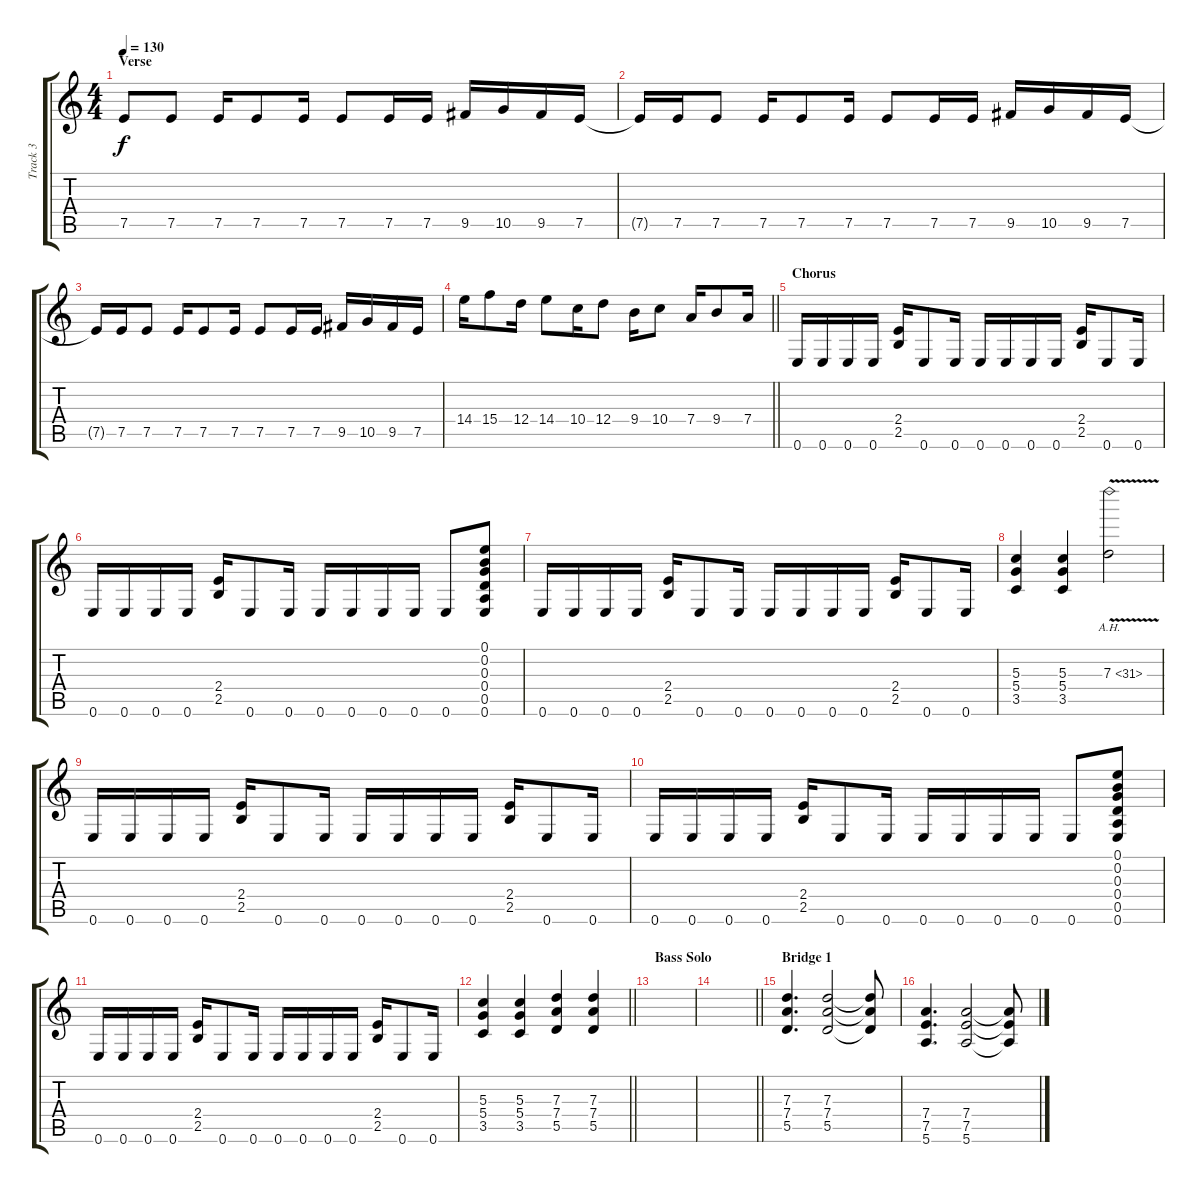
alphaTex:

\track ("Track 3" "Track 3") {instrument distortionguitar}
\staff {score tabs}
\tuning (E4 B3 G3 D3 A2 E2) {hide}
\ts (4 4)
\section ("" "Verse")
\tempo 130
\clef g2
\ks c
7.5.8{dy f} 7.5.8 7.5.16 7.5.8 7.5.16 7.5.8 7.5.16 7.5.16 9.5.16 10.5.16 9.5.16 7.5.16 |
7.5{t}.16 7.5.16 7.5.8 7.5.16 7.5.8 7.5.16 7.5.8 7.5.16 7.5.16 9.5.16 10.5.16 9.5.16 7.5.16 |
7.5{t}.16 7.5.16 7.5.8 7.5.16 7.5.8 7.5.16 7.5.8 7.5.16 7.5.16 9.5.16 10.5.16 9.5.16 7.5.16 |
\barLineRight lightlight
14.4.16 15.4.8 12.4.16 14.4.8 10.4.16 12.4.8 9.4.16 10.4.8 7.4.16 9.4.8 7.4.16 |
\section ("" "Chorus")
0.6.16 0.6.16 0.6.16 0.6.16 (2.4 2.5).16 0.6.8 0.6.16 0.6.16 0.6.16 0.6.16 0.6.16 (2.4 2.5).16 0.6.8 0.6.16 |
0.6.16 0.6.16 0.6.16 0.6.16 (2.4 2.5).16 0.6.8 0.6.16 0.6.16 0.6.16 0.6.16 0.6.16 0.6.8 (0.1 0.2 0.3 0.4 0.5 0.6).8 |
0.6.16 0.6.16 0.6.16 0.6.16 (2.4 2.5).16 0.6.8 0.6.16 0.6.16 0.6.16 0.6.16 0.6.16 (2.4 2.5).16 0.6.8 0.6.16 |
(5.3 5.4 3.5).4 (5.3 5.4 3.5).4 7.3{ah 24 v}.2 |
0.6.16 0.6.16 0.6.16 0.6.16 (2.4 2.5).16 0.6.8 0.6.16 0.6.16 0.6.16 0.6.16 0.6.16 (2.4 2.5).16 0.6.8 0.6.16 |
0.6.16 0.6.16 0.6.16 0.6.16 (2.4 2.5).16 0.6.8 0.6.16 0.6.16 0.6.16 0.6.16 0.6.16 0.6.8 (0.1 0.2 0.3 0.4 0.5 0.6).8 |
0.6.16 0.6.16 0.6.16 0.6.16 (2.4 2.5).16 0.6.8 0.6.16 0.6.16 0.6.16 0.6.16 0.6.16 (2.4 2.5).16 0.6.8 0.6.16 |
\barLineRight lightlight
(5.3 5.4 3.5).4 (5.3 5.4 3.5).4 (7.3 7.4 5.5).4 (7.3 7.4 5.5).4 |
\section ("" "Bass Solo")
|
\barLineRight lightlight
|
\section ("" "Bridge 1")
(7.3 7.4 5.5).4{d} (7.3 7.4 5.5).2 (7.3{t} 7.4{t} 5.5{t}).8 |
(7.4 7.5 5.6).4{d} (7.4 7.5 5.6).2 (7.4{t} 7.5{t} 5.6{t}).8
